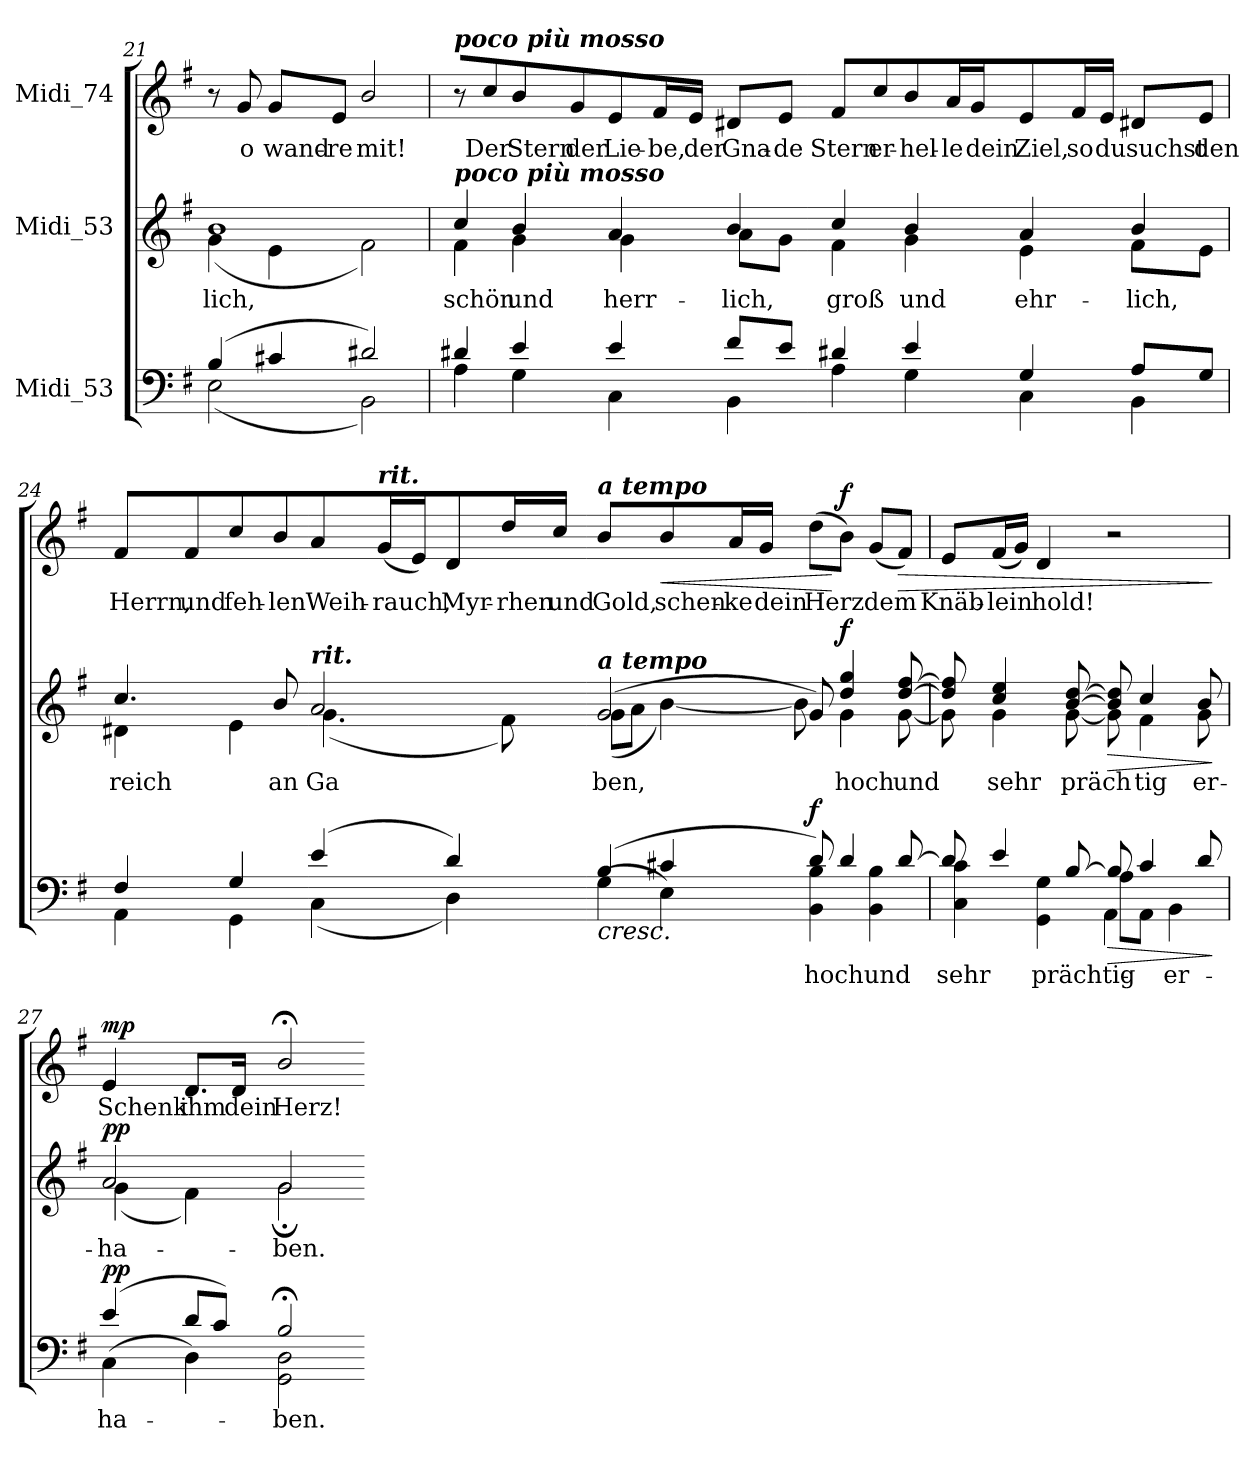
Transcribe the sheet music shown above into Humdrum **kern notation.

**kern	**text	**dynam	**kern	**text	**dynam	**kern	**text	**dynam
*part3	*part3	*part3	*part2	*part2	*part2	*part1	*part1	*part1
*staff3	*staff3	*staff3	*staff2	*staff2	*staff2	*staff1	*staff1	*staff1
*I"Midi_53	*	*	*I"Midi_53	*	*	*I"Midi_74	*	*
!!LO:LB:g=z
*clefF4	*	*	*clefG2	*	*	*clefG2	*	*
*k[f#]	*	*	*k[f#]	*	*	*k[f#]	*	*
*G:	*	*	*G:	*	*	*G:	*	*
=21	=21	=21	=21	=21	=21	=21	=21	=21
*^	*	*	*^	*	*	*	*	*
!	!	!	!	!	!	!LO:LY:b	!	!	!	!
(>4B/	(<2E\	.	.	1b/	(<4g\	lich,	.	8r	.	.
!	!	!	!	!	!	!	!	!	!LO:LY:b	!
.	.	.	.	.	.	.	.	8g	o	.
!	!	!	!	!	!	!	!	!	!LO:LY:b	!
4c#X/	.	.	.	.	4e\	.	.	8gL	wand-	.
!	!	!	!	!	!	!	!	!	!LO:LY:b	!
.	.	.	.	.	.	.	.	8eJ	-re	.
!	!	!	!	!	!	!	!	!	!LO:LY:b	!
2d#X/)	2BB\)	.	.	.	2f#\)	.	.	2b/	mit!	.
=22	=22	=22	=22	=22	=22	=22	=22	=22	=22	=22
!	!	!	!	!	!	!	!	!LO:TX:a:Bi:t=poco più mosso	!	!
!	!	!	!	!LO:TX:a:Bi:t=poco più mosso	!	!	!	!	!	!
!	!	!	!	!	!	!LO:LY:b	!	!	!	!
4d#X/	4A\	.	.	4cc/	4f#\	schön	.	8r	.	.
!	!	!	!	!	!	!	!	!	!LO:LY:b	!
.	.	.	.	.	.	.	.	8cc	Der	.
!	!	!	!	!	!	!LO:LY:b	!	!	!LO:LY:b	!
4e/	4G\	.	.	4b/	4g\	und	.	8bL	Stern	.
!	!	!	!	!	!	!	!	!	!LO:LY:b	!
.	.	.	.	.	.	.	.	8gJ	der	.
!	!	!	!	!	!	!LO:LY:b	!	!	!LO:LY:b	!
4e/	4C\	.	.	4a/	4g\	herr-	.	8eL	Lie-	.
!	!	!	!	!	!	!	!	!	!LO:LY:b	!
.	.	.	.	.	.	.	.	16f#	-be,	.
!	!	!	!	!	!	!	!	!	!LO:LY:b	!
.	.	.	.	.	.	.	.	16eJJ	der	.
!	!	!	!	!	!	!LO:LY:b	!	!	!LO:LY:b	!
8f#/L	4BB\	.	.	4b/	8a\L	-lich,	.	8d#XL	Gna-	.
!	!	!	!	!	!	!	!	!	!LO:LY:b	!
8e/J	.	.	.	.	8g\J	.	.	8eJ	-de	.
!!LO:LB:g=z
=23-	=23-	=23-	=23-	=23-	=23-	=23-	=23-	=23-	=23-	=23-
!	!	!	!	!	!	!LO:LY:b	!	!	!LO:LY:b	!
4d#X/	4A\	.	.	4cc/	4f#\	groß	.	8f#L	Stern	.
!	!	!	!	!	!	!	!	!	!LO:LY:b	!
.	.	.	.	.	.	.	.	8ccJ	er-	.
!	!	!	!	!	!	!LO:LY:b	!	!	!LO:LY:b	!
4e/	4G\	.	.	4b/	4g\	und	.	8bL	-hel-	.
!	!	!	!	!	!	!	!	!	!LO:LY:b	!
.	.	.	.	.	.	.	.	16a	-le	.
!	!	!	!	!	!	!	!	!	!LO:LY:b	!
.	.	.	.	.	.	.	.	16gJJ	dein	.
!	!	!	!	!	!	!LO:LY:b	!	!	!LO:LY:b	!
4G/	4C\	.	.	4a/	4e\	ehr-	.	8eL	Ziel,	.
!	!	!	!	!	!	!	!	!	!LO:LY:b	!
.	.	.	.	.	.	.	.	16f#	so	.
!	!	!	!	!	!	!	!	!	!LO:LY:b	!
.	.	.	.	.	.	.	.	16eJJ	du	.
!	!	!	!	!	!	!LO:LY:b	!	!	!LO:LY:b	!
8A/L	4BB\	.	.	4b/	8f#\L	-lich,	.	8d#XL	suchst	.
!	!	!	!	!	!	!	!	!	!LO:LY:b	!
8G/J	.	.	.	.	8e\J	.	.	8eJ	den	.
=24	=24	=24	=24	=24	=24	=24	=24	=24	=24	=24
!	!	!	!	!	!	!LO:LY:b	!	!	!LO:LY:b	!
4F#/	4AA\	.	.	4.cc/	4d#X\	reich	.	8f#L	Herrn,	.
!	!	!	!	!	!	!	!	!	!LO:LY:b	!
.	.	.	.	.	.	.	.	8f#J	und	.
!	!	!	!	!	!	!	!	!	!LO:LY:b	!
4G/	4GG\	.	.	.	4e\	.	.	8ccL	feh-	.
!	!	!	!	!	!	!LO:LY:b	!	!	!LO:LY:b	!
.	.	.	.	8b/	.	an	.	8bJ	-len	.
!	!	!	!	!LO:TX:a:Bi:t=rit.	!	!	!	!	!	!
!	!	!	!	!	!	!LO:LY:b	!	!	!LO:LY:b	!
(>4e/	(<4C\	.	.	2a/	(<4.g\	Ga	.	8aL	Weih-	.
!	!	!	!	!	!	!	!	!LO:TX:a:Bi:t=rit.	!	!
!	!	!	!	!	!	!	!	!	!LO:LY:b	!
.	.	.	.	.	.	.	.	(<16g	-rauch,	.
.	.	.	.	.	.	.	.	16eJJ)	.	.
!	!	!	!	!	!	!	!	!	!LO:LY:b	!
4d/)	4D\)	.	.	.	.	.	.	8dL	Myr-	.
!	!	!	!	!	!	!	!	!	!LO:LY:b	!
.	.	.	.	.	8f#\)	.	.	16dd	-rhen	.
!	!	!	!	!	!	!	!	!	!LO:LY:b	!
.	.	.	.	.	.	.	.	16ccJJ	und	.
!!LO:LB:g=z
=25-	=25-	=25-	=25-	=25-	=25-	=25-	=25-	=25-	=25-	=25-
*	*^	*	*	*	*	*	*	*	*	*
!	!	!	!	!	!	!	!	!	!LO:TX:a:Bi:t=a tempo	!	!
!	!	!	!	!	!LO:TX:a:Bi:t=a tempo	!	!	!	!	!	!
!	!	!	!	!LO:HP:b	!	!	!LO:LY:b	!	!	!LO:LY:b	!
(>4B/	4ryy	(<4G\	.	<	(>2g/	(<8g\L	ben,	.	4b/	Gold,	.
.	.	.	.	.	.	8a\J	.	.	.	.	.
!	!	!	!	!	!	!	!	!	!	!LO:LY:b	!LO:HP:b
4c#X/	4ryy	4E\)	.	.	.	[4b\)	.	.	8b/L	schen-	<
!	!	!	!	!	!	!	!	!	!	!LO:LY:b	!
.	.	.	.	.	.	.	.	.	16a	-ke	.
!	!	!	!	!	!	!	!	!	!	!LO:LY:b	!
.	.	.	.	.	.	.	.	.	16gJJ	dein	.
!	!	!	!LO:LY:b	!LO:DY:b	!	!	!	!	!	!LO:LY:b	!
8d/)	4ryy	4BB\ 4B\	hoch	f	8g/)	8b\]	.	.	(>8ddL	Herz	.
!	!	!	!	!	!	!	!LO:LY:b	!LO:DY:a	!	!	!LO:DY:n=1:a
4d/	.	.	.	.	4dd/ 4gg/	4g\	hoch	f	8bJ)	.	[ f
!	!	!	!LO:LY:b	!	!	!	!	!	!	!LO:LY:b	!
.	4ryy	4BB\ 4B\	und	[	.	.	.	.	(<8gL	dem	.
!	!	!	!	!	!	!	!LO:LY:b	!	!	!	!LO:HP:b
[8d/	.	.	.	.	[8dd/ [8ff#/	[8g\	und	.	8f#J)	.	>
=26	=26	=26	=26	=26	=26	=26	=26	=26	=26	=26	=26
!	!	!	!LO:LY:b	!	!	!	!	!	!	!LO:LY:b	!
8d/]	4ryy	4C\ 4c\	sehr	.	8dd/] 8ff#/]	8g\]	.	.	8eL	Knäb-	.
!	!	!	!	!	!	!	!LO:LY:b	!	!	!LO:LY:b	!
4e/	.	.	.	.	4cc/ 4ee/	4g\	sehr	.	(<16f#	-lein	.
.	.	.	.	.	.	.	.	.	16gJJ)	.	.
!	!	!	!LO:LY:b	!	!	!	!	!	!	!LO:LY:b	!
.	4ryy	4GG\ 4G\	präch-	.	.	.	.	.	4d	hold!	.
!	!	!	!	!	!	!	!LO:LY:b	!	!	!	!
[8B/	.	.	.	.	[8b/ [8dd/	[8g\	präch	.	.	.	.
!	!	!	!LO:LY:b	!LO:HP:b	!	!	!	!LO:HP:b	!	!	!
8B/]	8A\L	4AA\	-tig	>	8b/] 8dd/]	8g\]	.	>	2r	.	.
!	!	!	!	!	!	!	!LO:LY:b	!	!	!	!
4c/	8AA\J	.	.	.	4cc/	4f#\	tig	.	.	.	.
!	!	!	!LO:LY:b	!	!	!	!	!	!	!	!
.	4ryy	4BB\	er-	.	.	.	.	.	.	.	.
!	!	!	!	!	!	!	!LO:LY:b	!	!	!	!
8d/	.	.	.	.	8b/	8g\	er-	.	.	.	.
*v	*v	*v	*	*	*	*	*	*	*	*	*
*	*	*	*v	*v	*	*	*	*	*
.	.	]	.	.	]	.	.	]
=27	=27	=27	=27	=27	=27	=27	=27	=27
*^	*	*	*	*	*	*	*	*
*	*^	*	*	*	*	*	*	*	*
!	!	!	!LO:LY:b	!LO:DY:a	!	!LO:LY:b	!LO:DY:a	!	!LO:LY:b	!LO:DY:b
*	*	*	*	*	*^	*	*	*	*	*
(>4e/	4ryy	(<4C\	-ha	pp	2a/	(<4g\	-ha-	pp	4e	Schenk'	mp
!	!	!	!	!	!	!	!	!	!	!LO:LY:b	!
8d/L	4ryy	4D\)	.	.	.	4f#\)	.	.	8.dL	ihm	.
8c/J)	.	.	.	.	.	.	.	.	.	.	.
!	!	!	!	!	!	!	!	!	!	!LO:LY:b	!
.	.	.	.	.	.	.	.	.	16dJ	dein	.
!	!	!	!LO:LY:b	!	!	!	!LO:LY:b	!	!	!LO:LY:b	!
2B/	4ryy	2GG\; 2D\;	ben.	.	2g/	2g;<\	-ben.	.	2b;</	Herz!	.
.	4ryy	.	.	.	.	.	.	.	.	.	.
*v	*v	*v	*	*	*	*	*	*	*	*	*
*	*	*	*v	*v	*	*	*	*	*
=-	=-	=-	=-	=-	=-	=-	=-	=-
*-	*-	*-	*-	*-	*-	*-	*-	*-
